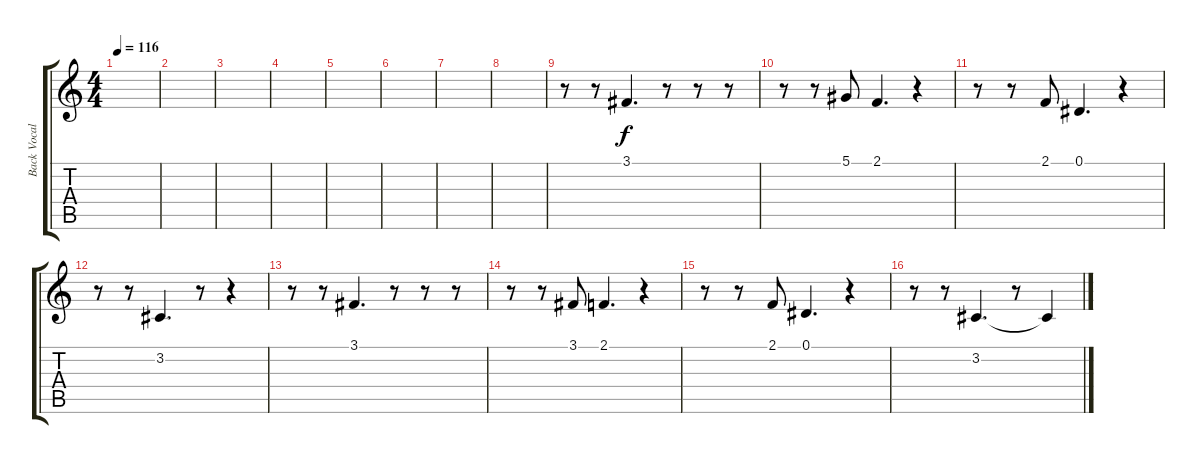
\track ("Back Vocal(3)" "Back Vocal") {instrument pad7halo}
\staff {score tabs}
\tuning (Eb4 Bb3 Gb3 Db3 Ab2 Eb2) {hide}
\ts (4 4)
\tempo 116
\clef g2
\ks c
|
|
|
|
|
|
|
|
r.8 r.8 3.1.4{d} r.8 r.8 r.8 |
r.8 r.8 5.1.8 2.1.4{d} r.4 |
r.8 r.8 2.1.8 0.1.4{d} r.4 |
r.8 r.8 3.2.4{d} r.8 r.4 |
r.8 r.8 3.1.4{d} r.8 r.8 r.8 |
r.8 r.8 3.1.8 2.1.4{d} r.4 |
r.8 r.8 2.1.8 0.1.4{d} r.4 |
r.8 r.8 3.2.4{d} r.8 3.2{t}.4{dy f}
